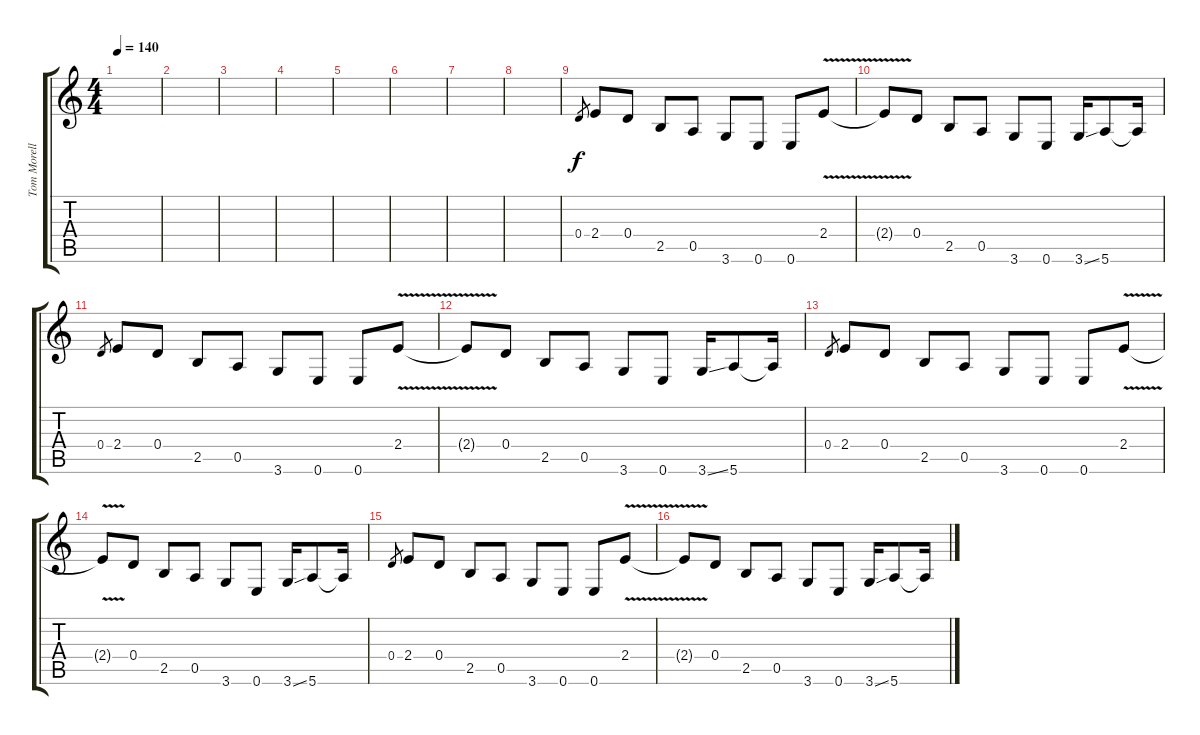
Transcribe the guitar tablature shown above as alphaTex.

\track ("Tom Morello" "Tom Morell") {instrument distortionguitar}
\staff {score tabs}
\tuning (E4 B3 G3 D3 A2 E2) {hide}
\ts (4 4)
\tempo 140
\clef g2
\ks c
|
|
|
|
|
|
|
|
0.4.8{gr} 2.4.8 0.4.8 2.5.8 0.5.8 3.6.8 0.6.8 0.6.8 2.4{v}.8 |
2.4{t}.8 0.4.8 2.5.8 0.5.8 3.6.8 0.6.8 3.6{ss}.16 5.6.8 5.6{t}.16 |
0.4.8{gr} 2.4.8 0.4.8 2.5.8 0.5.8 3.6.8 0.6.8 0.6.8 2.4{v}.8 |
2.4{t}.8 0.4.8 2.5.8 0.5.8 3.6.8 0.6.8 3.6{ss}.16 5.6.8 5.6{t}.16 |
0.4.8{gr} 2.4.8 0.4.8 2.5.8 0.5.8 3.6.8 0.6.8 0.6.8 2.4{v}.8 |
2.4{t}.8 0.4.8 2.5.8 0.5.8 3.6.8 0.6.8 3.6{ss}.16 5.6.8 5.6{t}.16 |
0.4.8{gr} 2.4.8 0.4.8 2.5.8 0.5.8 3.6.8 0.6.8 0.6.8 2.4{v}.8 |
2.4{t}.8 0.4.8 2.5.8 0.5.8 3.6.8 0.6.8 3.6{ss}.16 5.6.8 5.6{t}.16
